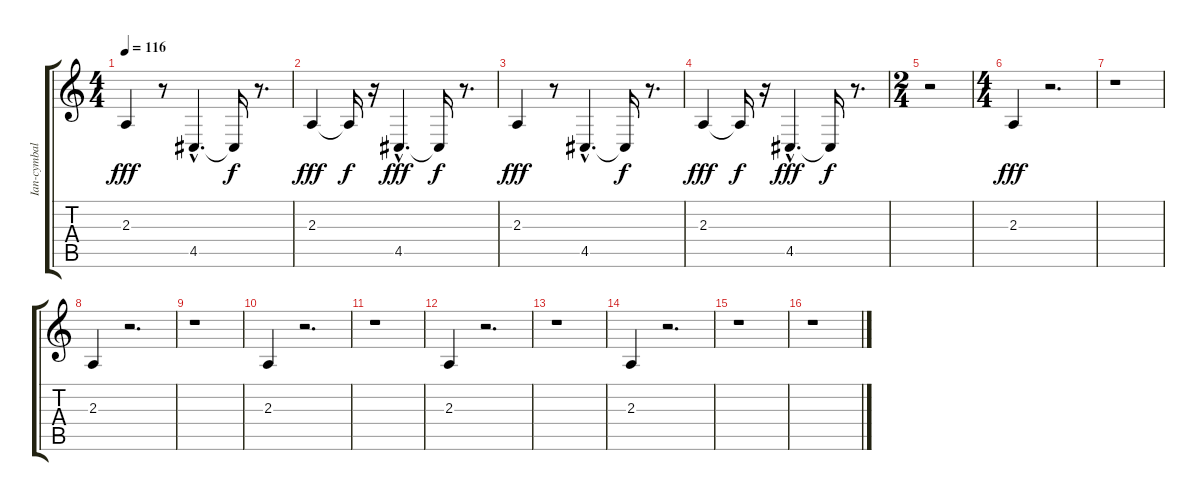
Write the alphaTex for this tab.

\track ("Ian-cymbals" "Ian-cymbal") {instrument seashore}
\staff {score tabs}
\tuning (E4 B3 G3 D3 A2 E2) {hide}
\ts (4 4)
\tempo 116
\clef g2
\ks c
2.3.4{dy fff} r.8 4.5{hac}.4{d} 4.5{t}.16{dy f} r.8{d} |
2.3.4{dy fff} 2.3{t}.16{dy f} r.16 4.5{hac}.4{d dy fff} 4.5{t}.16{dy f} r.8{d} |
2.3.4{dy fff} r.8 4.5{hac}.4{d} 4.5{t}.16{dy f} r.8{d} |
2.3.4{dy fff} 2.3{t}.16{dy f} r.16 4.5{hac}.4{d dy fff} 4.5{t}.16{dy f} r.8{d} |
\ts (2 4)
r.2 |
\ts (4 4)
2.3.4{dy fff} r.2{d} |
r.1 |
2.3.4 r.2{d} |
r.1 |
2.3.4 r.2{d} |
r.1 |
2.3.4 r.2{d} |
r.1 |
2.3.4 r.2{d} |
r.1 |
r.1
